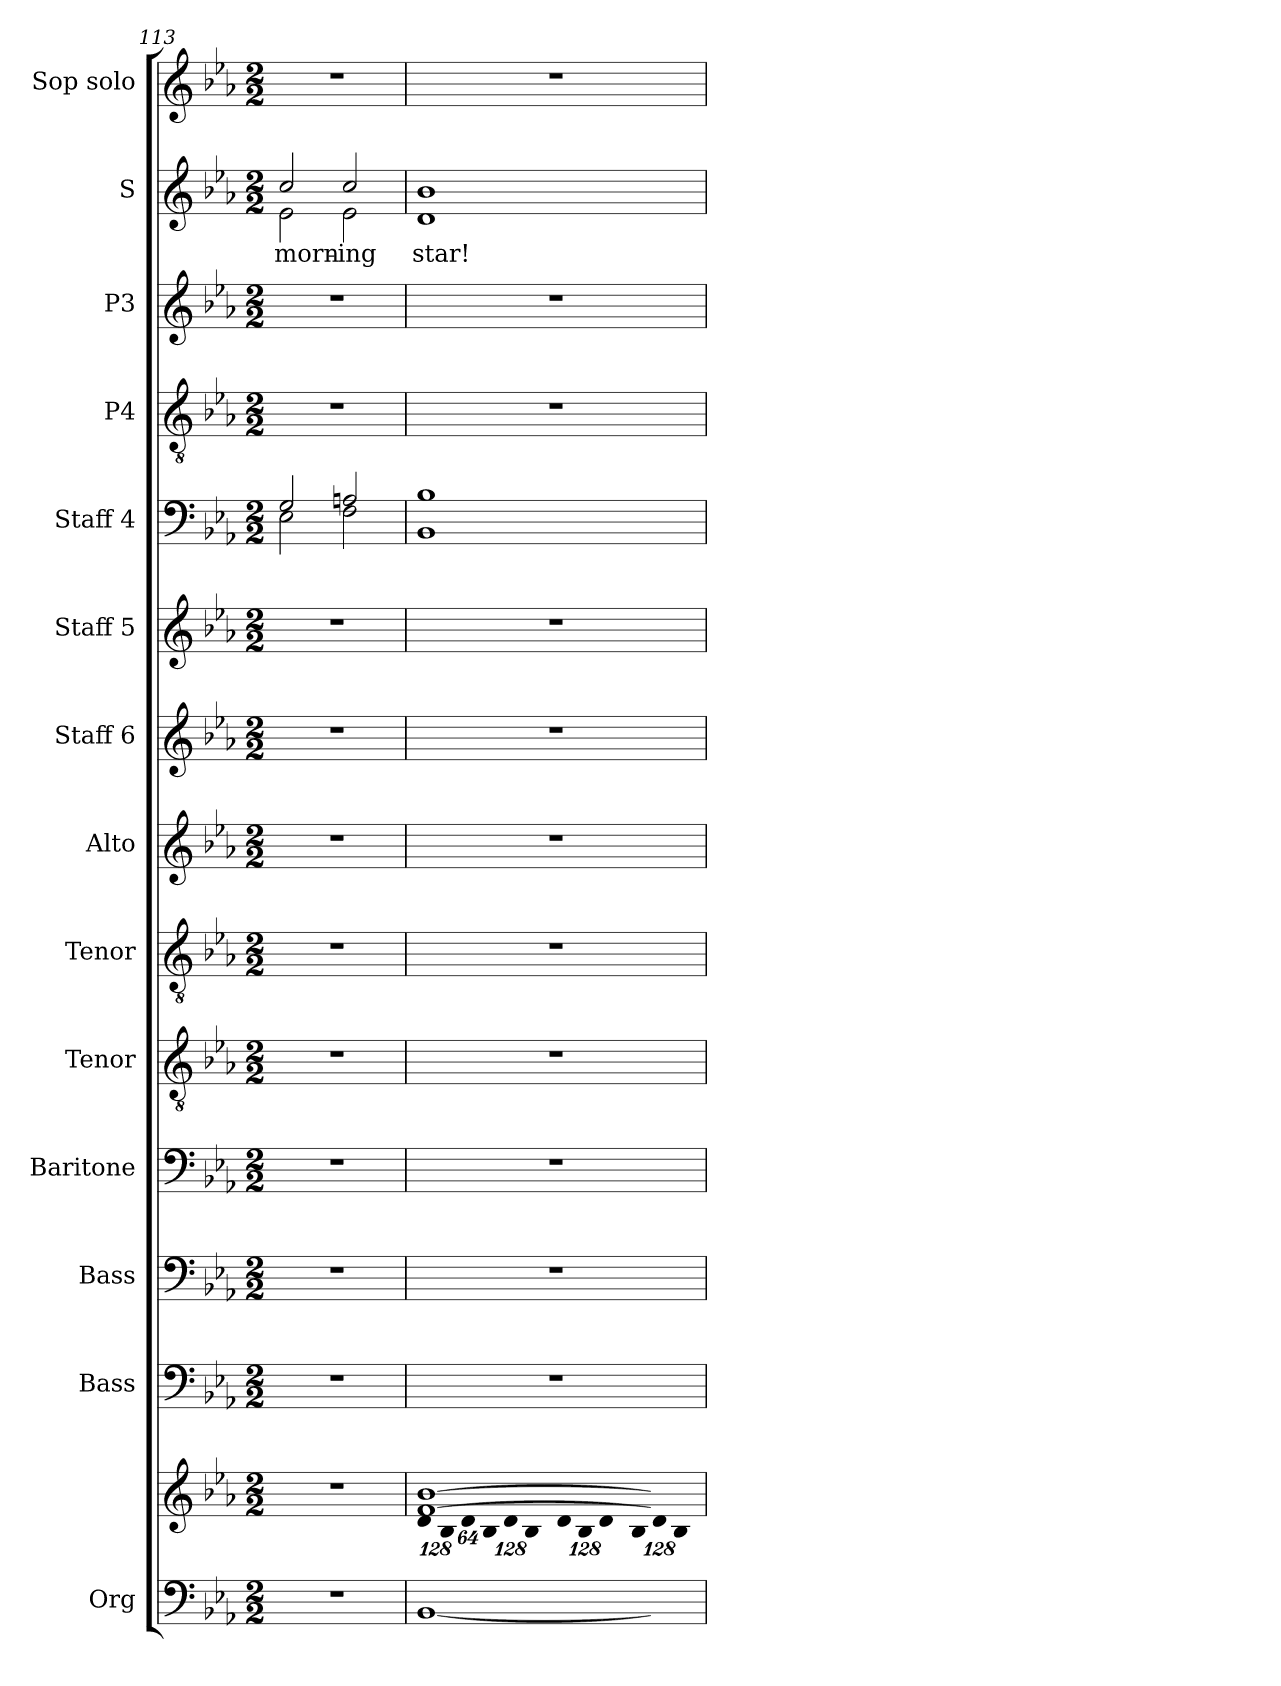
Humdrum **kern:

**kern	**kern	**kern	**kern	**kern	**kern	**kern	**kern	**kern	**kern	**kern	**kern	**kern	**kern	**text	**kern
*part14	*part14	*part13	*part12	*part11	*part10	*part9	*part8	*part7	*part6	*part5	*part4	*part3	*part2	*part2	*part1
*staff15	*staff14	*staff13	*staff12	*staff11	*staff10	*staff9	*staff8	*staff7	*staff6	*staff5	*staff4	*staff3	*staff2	*staff2	*staff1
*I"Org	*	*I"Bass	*I"Bass	*I"Baritone	*I"Tenor	*I"Tenor	*I"Alto	*I"Staff 6	*I"Staff 5	*I"Staff 4	*I"P4	*I"P3	*I"S	*	*I"Sop solo
*I'Org.	*	*I'B.	*I'B.	*I'Bar.	*I'T.	*I'T.	*I'A.	*I'Sta. 6	*I'Sta. 5	*I'Sta. 4	*	*	*	*	*I'S.
*clefF4	*clefG2	*clefF4	*clefF4	*clefF4	*clefGv2	*clefGv2	*clefG2	*clefG2	*clefG2	*clefF4	*clefGv2	*clefG2	*clefG2	*	*clefG2
*	*	*	*	*	*ITrd7c12	*ITrd7c12	*	*	*	*	*	*	*	*	*
*k[b-e-a-]	*k[b-e-a-]	*k[b-e-a-]	*k[b-e-a-]	*k[b-e-a-]	*k[b-e-a-]	*k[b-e-a-]	*k[b-e-a-]	*k[b-e-a-]	*k[b-e-a-]	*k[b-e-a-]	*k[b-e-a-]	*k[b-e-a-]	*k[b-e-a-]	*	*k[b-e-a-]
*E-:	*E-:	*E-:	*E-:	*E-:	*E-:	*E-:	*E-:	*E-:	*E-:	*E-:	*E-:	*E-:	*E-:	*	*E-:
*M2/2	*M2/2	*M2/2	*M2/2	*M2/2	*M2/2	*M2/2	*M2/2	*M2/2	*M2/2	*M2/2	*M2/2	*M2/2	*M2/2	*	*M2/2
=113	=113	=113	=113	=113	=113	=113	=113	=113	=113	=113	=113	=113	=113	=113	=113
*	*	*	*	*	*	*	*	*	*	*^	*	*	*^	*	*
!	!	!	!	!	!	!	!	!	!	!	!	!	!	!	!	!LO:LY:b:color=#000000	!
1r	1r	1r	1r	1r	1r	1r	1r	1r	1r	2Gi/	2E-i\	1r	1r	2cci/	2e-i\	morn-	1r
!	!	!	!	!	!	!	!	!	!	!	!	!	!	!	!	!LO:LY:b:color=#000000	!
.	.	.	.	.	.	.	.	.	.	2Ani/	2Fi\	.	.	2cci/	2e-i\	-ing	.
=114	=114	=114	=114	=114	=114	=114	=114	=114	=114	=114	=114	=114	=114	=114	=114	=114	=114
*	*^	*	*	*	*	*	*	*	*	*	*	*	*	*	*	*	*
*	*	*Xbrackettup	*	*	*	*	*	*	*	*	*	*	*	*	*	*	*	*
!	!	!LO:N:vis=8	!	!	!	!	!	!	!	!	!	!	!	!	!	!	!	!
!	!	!	!	!	!	!	!	!	!	!	!	!	!	!	!	!	!LO:LY:b:color=#000000	!
[1BB-i	[1fi [1b-i	1024%85di\	1r	1r	1r	1r	1r	1r	1r	1r	1B-i	1BB-i	1r	1r	1b-i	1di	star!	1r
!	!	!LO:N:vis=8	!	!	!	!	!	!	!	!	!	!	!	!	!	!	!	!
.	.	1024%85B-i\	.	.	.	.	.	.	.	.	.	.	.	.	.	.	.	.
!	!	!LO:N:vis=8	!	!	!	!	!	!	!	!	!	!	!	!	!	!	!	!
.	.	512%43di\	.	.	.	.	.	.	.	.	.	.	.	.	.	.	.	.
!	!	!LO:N:vis=8	!	!	!	!	!	!	!	!	!	!	!	!	!	!	!	!
.	.	1024%85B-i\	.	.	.	.	.	.	.	.	.	.	.	.	.	.	.	.
!	!	!LO:N:vis=8	!	!	!	!	!	!	!	!	!	!	!	!	!	!	!	!
.	.	1024%85di\	.	.	.	.	.	.	.	.	.	.	.	.	.	.	.	.
!	!	!LO:N:vis=8	!	!	!	!	!	!	!	!	!	!	!	!	!	!	!	!
.	.	512%43B-i\	.	.	.	.	.	.	.	.	.	.	.	.	.	.	.	.
!	!	!LO:N:vis=8	!	!	!	!	!	!	!	!	!	!	!	!	!	!	!	!
.	.	1024%85di\	.	.	.	.	.	.	.	.	.	.	.	.	.	.	.	.
!	!	!LO:N:vis=8	!	!	!	!	!	!	!	!	!	!	!	!	!	!	!	!
.	.	1024%85B-i\	.	.	.	.	.	.	.	.	.	.	.	.	.	.	.	.
!	!	!LO:N:vis=8	!	!	!	!	!	!	!	!	!	!	!	!	!	!	!	!
.	.	512%43di\	.	.	.	.	.	.	.	.	.	.	.	.	.	.	.	.
!	!	!LO:N:vis=8	!	!	!	!	!	!	!	!	!	!	!	!	!	!	!	!
.	.	1024%85B-i\	.	.	.	.	.	.	.	.	.	.	.	.	.	.	.	.
!	!	!LO:N:vis=8	!	!	!	!	!	!	!	!	!	!	!	!	!	!	!	!
.	.	1024%85di\	.	.	.	.	.	.	.	.	.	.	.	.	.	.	.	.
!	!	!LO:N:vis=8	!	!	!	!	!	!	!	!	!	!	!	!	!	!	!	!
.	.	512%43B-i\	.	.	.	.	.	.	.	.	.	.	.	.	.	.	.	.
*	*v	*v	*	*	*	*	*	*	*	*	*v	*v	*	*	*v	*v	*	*
=	=	=	=	=	=	=	=	=	=	=	=	=	=	=	=
*-	*-	*-	*-	*-	*-	*-	*-	*-	*-	*-	*-	*-	*-	*-	*-
